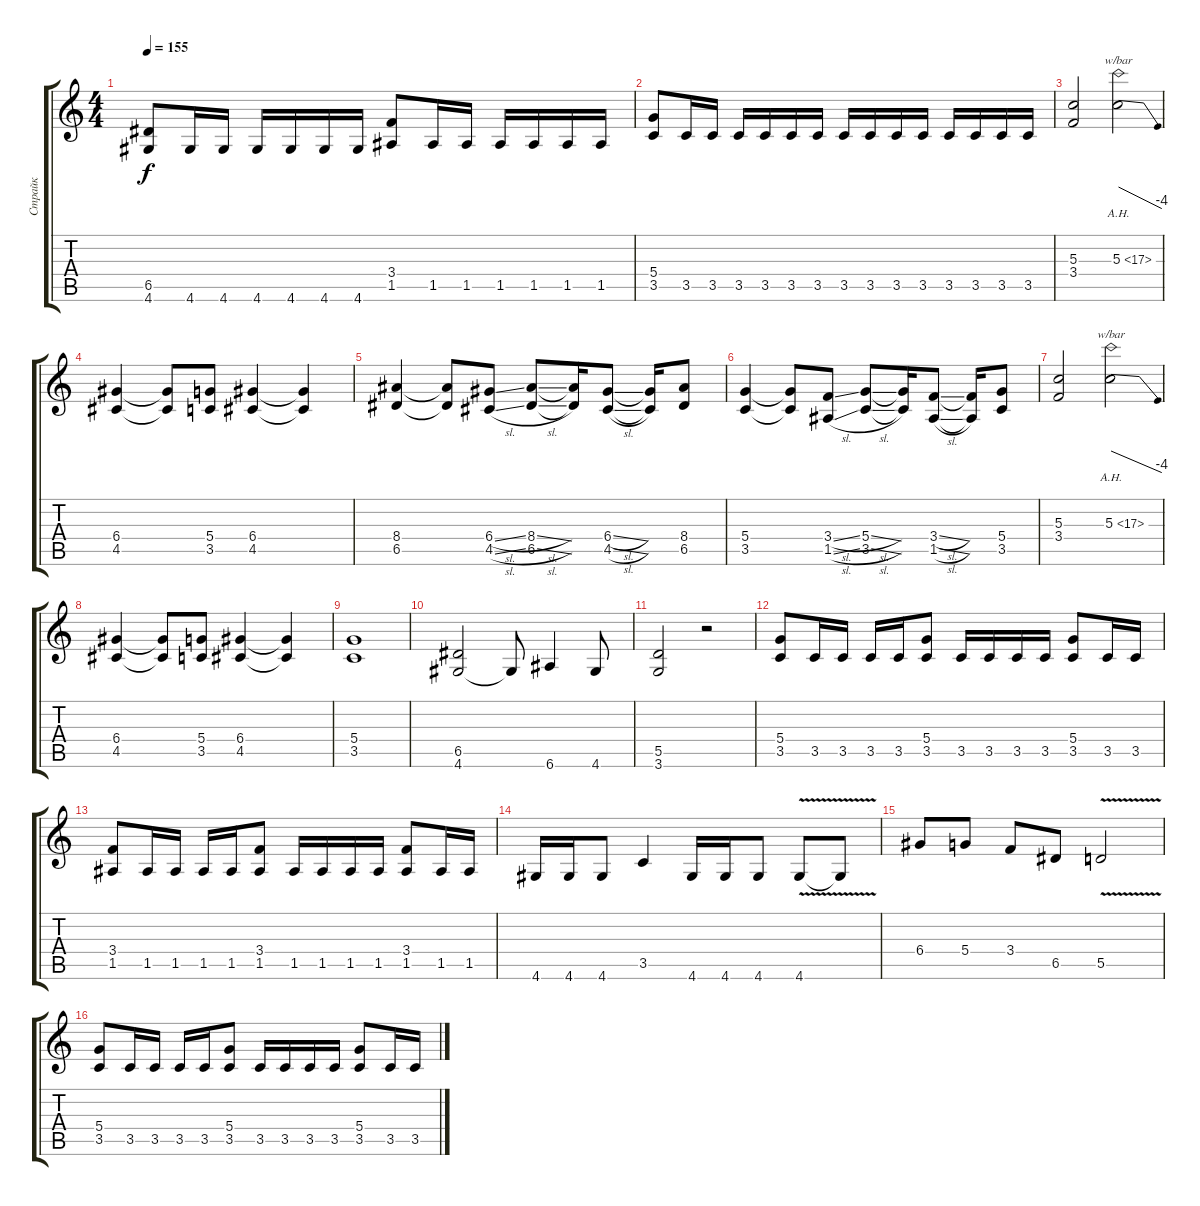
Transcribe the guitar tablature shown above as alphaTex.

\track ("Страйк " "Страйк ") {instrument distortionguitar}
\staff {score tabs}
\tuning (E4 B3 G3 D3 A2 E2) {hide}
\ts (4 4)
\tempo 155
\clef g2
\ks c
(6.5 4.6).8{dy f} 4.6.16 4.6.16 4.6.16 4.6.16 4.6.16 4.6.16 (3.4 1.5).8 1.5.16 1.5.16 1.5.16 1.5.16 1.5.16 1.5.16 |
(5.4 3.5).8 3.5.16 3.5.16 3.5.16 3.5.16 3.5.16 3.5.16 3.5.16 3.5.16 3.5.16 3.5.16 3.5.16 3.5.16 3.5.16 3.5.16 |
(5.3 3.4).2 5.3{ah 12}.2{tbe (dive default 0 0 60 -16)} |
(6.4 4.5).4 (6.4{t} 4.5{t}).8 (5.4 3.5).8 (6.4 4.5).4 (6.4{t} 4.5{t}).4 |
(8.4 6.5).4 (8.4{t} 6.5{t}).8 (6.4{sl} 4.5{sl}).8 (8.4{sl} 6.5{sl}).8 (8.4{t} 6.5{t}).16 (6.4{sl} 4.5{sl}).8 (6.4{t} 4.5{t}).16 (8.4 6.5).8 |
(5.4 3.5).4 (5.4{t} 3.5{t}).8 (3.4{sl} 1.5{sl}).8 (5.4{sl} 3.5{sl}).8 (5.4{t} 3.5{t}).16 (3.4{sl} 1.5{sl}).8 (3.4{t} 1.5{t}).16 (5.4 3.5).8 |
(5.3 3.4).2 5.3{ah 12}.2{tbe (dive default 0 0 60 -16)} |
(6.4 4.5).4 (6.4{t} 4.5{t}).8 (5.4 3.5).8 (6.4 4.5).4 (6.4{t} 4.5{t}).4 |
(5.4 3.5).1 |
(6.5 4.6).2 4.6{t}.8 6.6.4 4.6.8 |
(5.5 3.6).2 r.2 |
(5.4 3.5).8 3.5.16 3.5.16 3.5.16 3.5.16 (5.4 3.5).8 3.5.16 3.5.16 3.5.16 3.5.16 (5.4 3.5).8 3.5.16 3.5.16 |
(3.4 1.5).8 1.5.16 1.5.16 1.5.16 1.5.16 (3.4 1.5).8 1.5.16 1.5.16 1.5.16 1.5.16 (3.4 1.5).8 1.5.16 1.5.16 |
4.6.16 4.6.16 4.6.8 3.5.4 4.6.16 4.6.16 4.6.8 4.6{v}.8 4.6{t}.8 |
6.4.8 5.4.8 3.4.8 6.5.8 5.5{v}.2 |
(5.4 3.5).8 3.5.16 3.5.16 3.5.16 3.5.16 (5.4 3.5).8 3.5.16 3.5.16 3.5.16 3.5.16 (5.4 3.5).8 3.5.16 3.5.16
